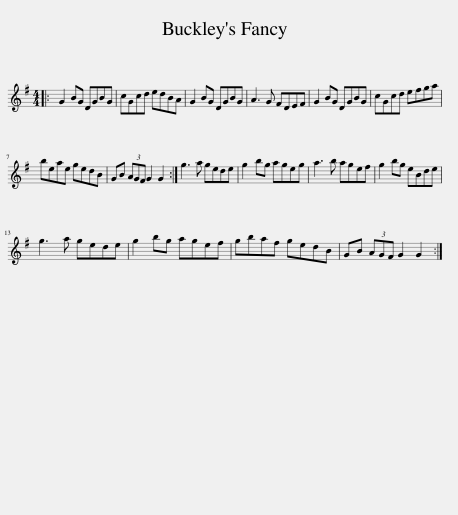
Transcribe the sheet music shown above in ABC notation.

X:1
L:1/8
M:4/4
I:linebreak $
K:G
V:1 treble
V:1
|: G2 BG DGBG | cGcd edBA | G2 BG DGBG | A3 G FDEF | G2 BG DGBG | %5
 cGcd efga |$ beae gedB | GB (3AGF G2 G2 :| g3 a gede | g2 bg ageg | %10
 a3 b agef | g2 bg eBde |$ g3 a gede | g2 bg agef | gbaf gedB | %15
 GB (3AGF G2 G2 :| %16
